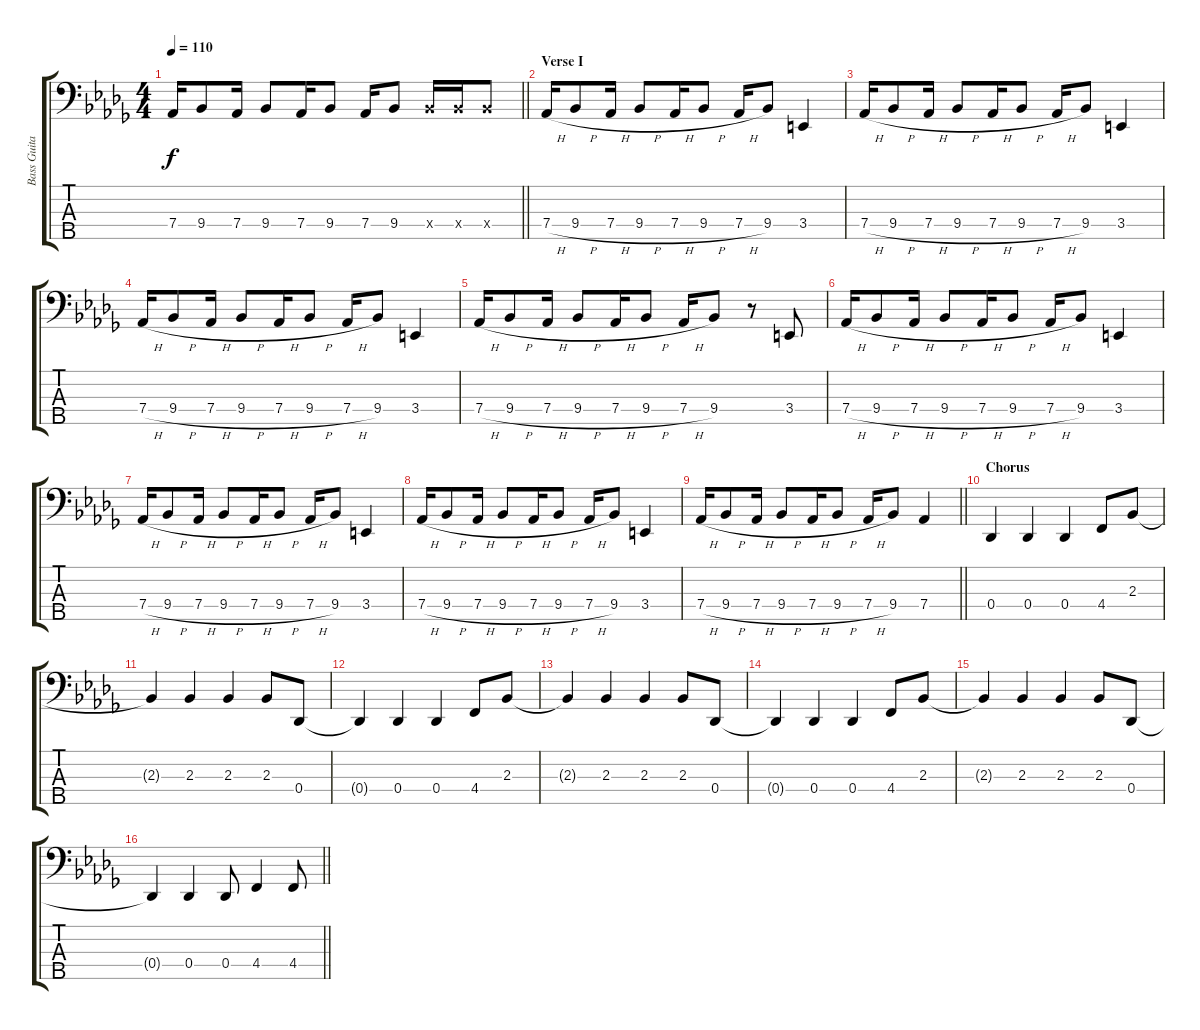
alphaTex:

\track ("Bass Guitar" "Bass Guita") {instrument slapbass1}
\staff {score tabs}
\tuning (Gb2 Db2 Ab1 Db1 Ab0) {hide}
\ts (4 4)
\tempo 110
\clef f4
\barLineRight lightlight
\ks db
7.4.16{dy f} 9.4.8 7.4.16 9.4.8 7.4.16 9.4.8 7.4.16 9.4.8 9.4{x}.16 9.4{x}.16 9.4{x}.8 |
\section ("" "Verse I")
7.4{h}.16 9.4{h}.8 7.4{h}.16 9.4{h}.8 7.4{h}.16 9.4{h}.8 7.4{h}.16 9.4.8 3.4.4 |
7.4{h}.16 9.4{h}.8 7.4{h}.16 9.4{h}.8 7.4{h}.16 9.4{h}.8 7.4{h}.16 9.4.8 3.4.4 |
7.4{h}.16 9.4{h}.8 7.4{h}.16 9.4{h}.8 7.4{h}.16 9.4{h}.8 7.4{h}.16 9.4.8 3.4.4 |
7.4{h}.16 9.4{h}.8 7.4{h}.16 9.4{h}.8 7.4{h}.16 9.4{h}.8 7.4{h}.16 9.4.8 r.8 3.4.8 |
7.4{h}.16 9.4{h}.8 7.4{h}.16 9.4{h}.8 7.4{h}.16 9.4{h}.8 7.4{h}.16 9.4.8 3.4.4 |
7.4{h}.16 9.4{h}.8 7.4{h}.16 9.4{h}.8 7.4{h}.16 9.4{h}.8 7.4{h}.16 9.4.8 3.4.4 |
7.4{h}.16 9.4{h}.8 7.4{h}.16 9.4{h}.8 7.4{h}.16 9.4{h}.8 7.4{h}.16 9.4.8 3.4.4 |
\barLineRight lightlight
7.4{h}.16 9.4{h}.8 7.4{h}.16 9.4{h}.8 7.4{h}.16 9.4{h}.8 7.4{h}.16 9.4.8 7.4.4 |
\section ("" "Chorus")
0.4.4 0.4.4 0.4.4 4.4.8 2.3.8 |
2.3{t}.4 2.3.4 2.3.4 2.3.8 0.4.8 |
0.4{t}.4 0.4.4 0.4.4 4.4.8 2.3.8 |
2.3{t}.4 2.3.4 2.3.4 2.3.8 0.4.8 |
0.4{t}.4 0.4.4 0.4.4 4.4.8 2.3.8 |
2.3{t}.4 2.3.4 2.3.4 2.3.8 0.4.8 |
\barLineRight lightlight
0.4{t}.4 0.4.4 0.4.8 4.4.4 4.4.8
